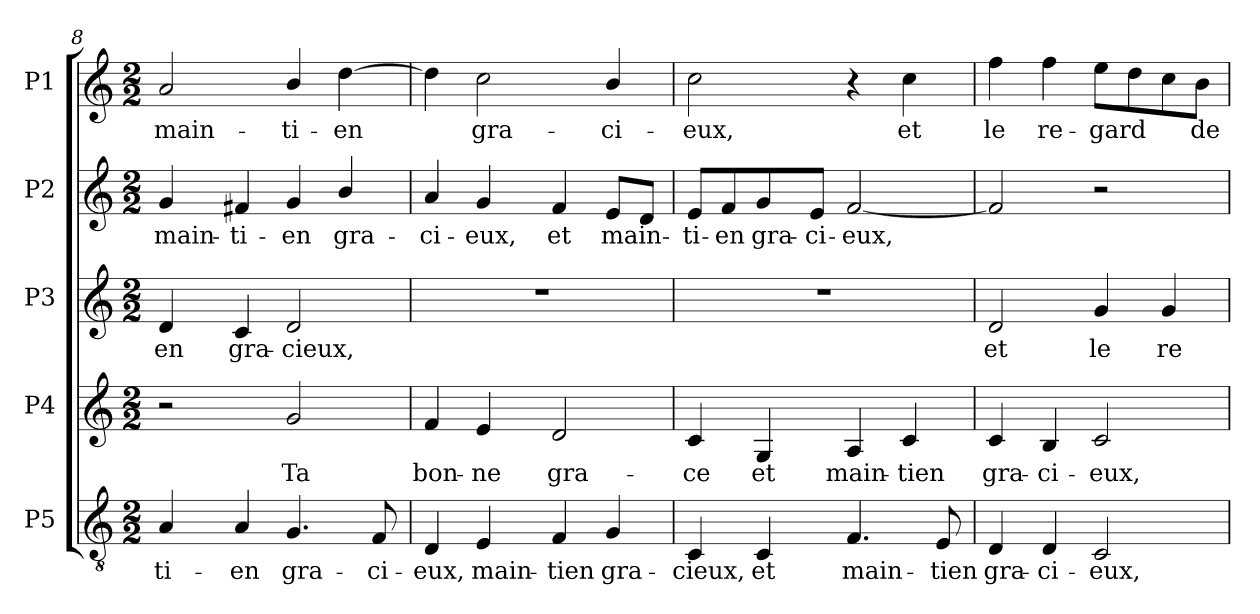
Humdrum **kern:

**kern	**text	**kern	**text	**kern	**text	**kern	**text	**kern	**text
*part5	*part5	*part4	*part4	*part3	*part3	*part2	*part2	*part1	*part1
*staff5	*staff5	*staff4	*staff4	*staff3	*staff3	*staff2	*staff2	*staff1	*staff1
*I"P5	*	*I"P4	*	*I"P3	*	*I"P2	*	*I"P1	*
*clefGv2	*	*clefG2	*	*clefG2	*	*clefG2	*	*clefG2	*
*ITrd7c12	*	*	*	*	*	*	*	*	*
*k[]	*	*k[]	*	*k[]	*	*k[]	*	*k[]	*
*C:	*	*C:	*	*C:	*	*C:	*	*C:	*
*M2/2	*	*M2/2	*	*M2/2	*	*M2/2	*	*M2/2	*
=8	=8	=8	=8	=8	=8	=8	=8	=8	=8
!	!LO:LY:b:color=#000000	!	!	!	!	!	!	!	!
!	!	!	!	!	!LO:LY:b:color=#000000	!	!	!	!
!	!	!	!	!	!	!	!LO:LY:b:color=#000000	!	!
!	!	!	!	!	!	!	!	!	!LO:LY:b:color=#000000
4AAi/	-ti-	2r	.	4di/	-en	4gi/	main-	2ai/	main-
!	!LO:LY:b:color=#000000	!	!	!	!	!	!	!	!
!	!	!	!	!	!LO:LY:b:color=#000000	!	!	!	!
!	!	!	!	!	!	!	!LO:LY:b:color=#000000	!	!
4AAi/	-en	.	.	4ci/	gra-	4f#Xi/	-ti-	.	.
!	!LO:LY:b:color=#000000	!	!	!	!	!	!	!	!
!	!	!	!LO:LY:b:color=#000000	!	!	!	!	!	!
!	!	!	!	!	!LO:LY:b:color=#000000	!	!	!	!
!	!	!	!	!	!	!	!LO:LY:b:color=#000000	!	!
!	!	!	!	!	!	!	!	!	!LO:LY:b:color=#000000
4.GGi/	gra-	2gi/	Ta	2di/	-cieux,	4gi/	-en	4bi/	-ti-
!	!	!	!	!	!	!	!LO:LY:b:color=#000000	!	!
!	!	!	!	!	!	!	!	!	!LO:LY:b:color=#000000
.	.	.	.	.	.	4bi/	gra-	[4ddi\	-en
!	!LO:LY:b:color=#000000	!	!	!	!	!	!	!	!
8FFi/	-ci-	.	.	.	.	.	.	.	.
=9	=9	=9	=9	=9	=9	=9	=9	=9	=9
!	!LO:LY:b:color=#000000	!	!	!	!	!	!	!	!
!	!	!	!LO:LY:b:color=#000000	!	!	!	!	!	!
!	!	!	!	!	!	!	!LO:LY:b:color=#000000	!	!
4DDi/	-eux,	4fi/	bon-	1r	.	4ai/	-ci-	4ddi\]	.
!	!LO:LY:b:color=#000000	!	!	!	!	!	!	!	!
!	!	!	!LO:LY:b:color=#000000	!	!	!	!	!	!
!	!	!	!	!	!	!	!LO:LY:b:color=#000000	!	!
!	!	!	!	!	!	!	!	!	!LO:LY:b:color=#000000
4EEi/	main-	4ei/	-ne	.	.	4gi/	-eux,	2cci\	gra-
!	!LO:LY:b:color=#000000	!	!	!	!	!	!	!	!
!	!	!	!LO:LY:b:color=#000000	!	!	!	!	!	!
!	!	!	!	!	!	!	!LO:LY:b:color=#000000	!	!
4FFi/	-tien	2di/	gra-	.	.	4fi/	et	.	.
!	!LO:LY:b:color=#000000	!	!	!	!	!	!	!	!
!	!	!	!	!	!	!	!LO:LY:b:color=#000000	!	!
!	!	!	!	!	!	!	!	!	!LO:LY:b:color=#000000
4GGi/	gra-	.	.	.	.	8ei/L	main-	4bi/	-ci-
.	.	.	.	.	.	8di/J	.	.	.
!!LO:PB:g=z
=10	=10	=10	=10	=10	=10	=10	=10	=10	=10
!	!LO:LY:b:color=#000000	!	!	!	!	!	!	!	!
!	!	!	!LO:LY:b:color=#000000	!	!	!	!	!	!
!	!	!	!	!	!	!	!LO:LY:b:color=#000000	!	!
!	!	!	!	!	!	!	!	!	!LO:LY:b:color=#000000
4CCi/	-cieux,	4ci/	-ce	1r	.	8ei/L	-ti-	2cci\	-eux,
!	!	!	!	!	!	!	!LO:LY:b:color=#000000	!	!
.	.	.	.	.	.	8fi/	-en	.	.
!	!LO:LY:b:color=#000000	!	!	!	!	!	!	!	!
!	!	!	!LO:LY:b:color=#000000	!	!	!	!	!	!
!	!	!	!	!	!	!	!LO:LY:b:color=#000000	!	!
4CCi/	et	4Gi/	et	.	.	8gi/	gra-	.	.
!	!	!	!	!	!	!	!LO:LY:b:color=#000000	!	!
.	.	.	.	.	.	8ei/J	-ci-	.	.
!	!LO:LY:b:color=#000000	!	!	!	!	!	!	!	!
!	!	!	!LO:LY:b:color=#000000	!	!	!	!	!	!
!	!	!	!	!	!	!	!LO:LY:b:color=#000000	!	!
4.FFi/	main-	4Ai/	main-	.	.	[2fi/	-eux,	4r	.
!	!	!	!LO:LY:b:color=#000000	!	!	!	!	!	!
!	!	!	!	!	!	!	!	!	!LO:LY:b:color=#000000
.	.	4ci/	-tien	.	.	.	.	4cci\	et
!	!LO:LY:b:color=#000000	!	!	!	!	!	!	!	!
8EEi/	-tien	.	.	.	.	.	.	.	.
=11	=11	=11	=11	=11	=11	=11	=11	=11	=11
!	!LO:LY:b:color=#000000	!	!	!	!	!	!	!	!
!	!	!	!LO:LY:b:color=#000000	!	!	!	!	!	!
!	!	!	!	!	!LO:LY:b:color=#000000	!	!	!	!
!	!	!	!	!	!	!	!	!	!LO:LY:b:color=#000000
4DDi/	gra-	4ci/	gra-	2di/	et	2fi/]	.	4ffi\	le
!	!LO:LY:b:color=#000000	!	!	!	!	!	!	!	!
!	!	!	!LO:LY:b:color=#000000	!	!	!	!	!	!
!	!	!	!	!	!	!	!	!	!LO:LY:b:color=#000000
4DDi/	-ci-	4Bi/	-ci-	.	.	.	.	4ffi\	re-
!	!LO:LY:b:color=#000000	!	!	!	!	!	!	!	!
!	!	!	!LO:LY:b:color=#000000	!	!	!	!	!	!
!	!	!	!	!	!LO:LY:b:color=#000000	!	!	!	!
!	!	!	!	!	!	!	!	!	!LO:LY:b:color=#000000
2CCi/	-eux,	2ci/	-eux,	4gi/	le	2r	.	8eei\L	-gard
.	.	.	.	.	.	.	.	8ddi\	.
!	!	!	!	!	!LO:LY:b:color=#000000	!	!	!	!
.	.	.	.	4gi/	re-	.	.	8cci\	.
!	!	!	!	!	!	!	!	!	!LO:LY:b:color=#000000
.	.	.	.	.	.	.	.	8bi\J	de
=	=	=	=	=	=	=	=	=	=
*-	*-	*-	*-	*-	*-	*-	*-	*-	*-
